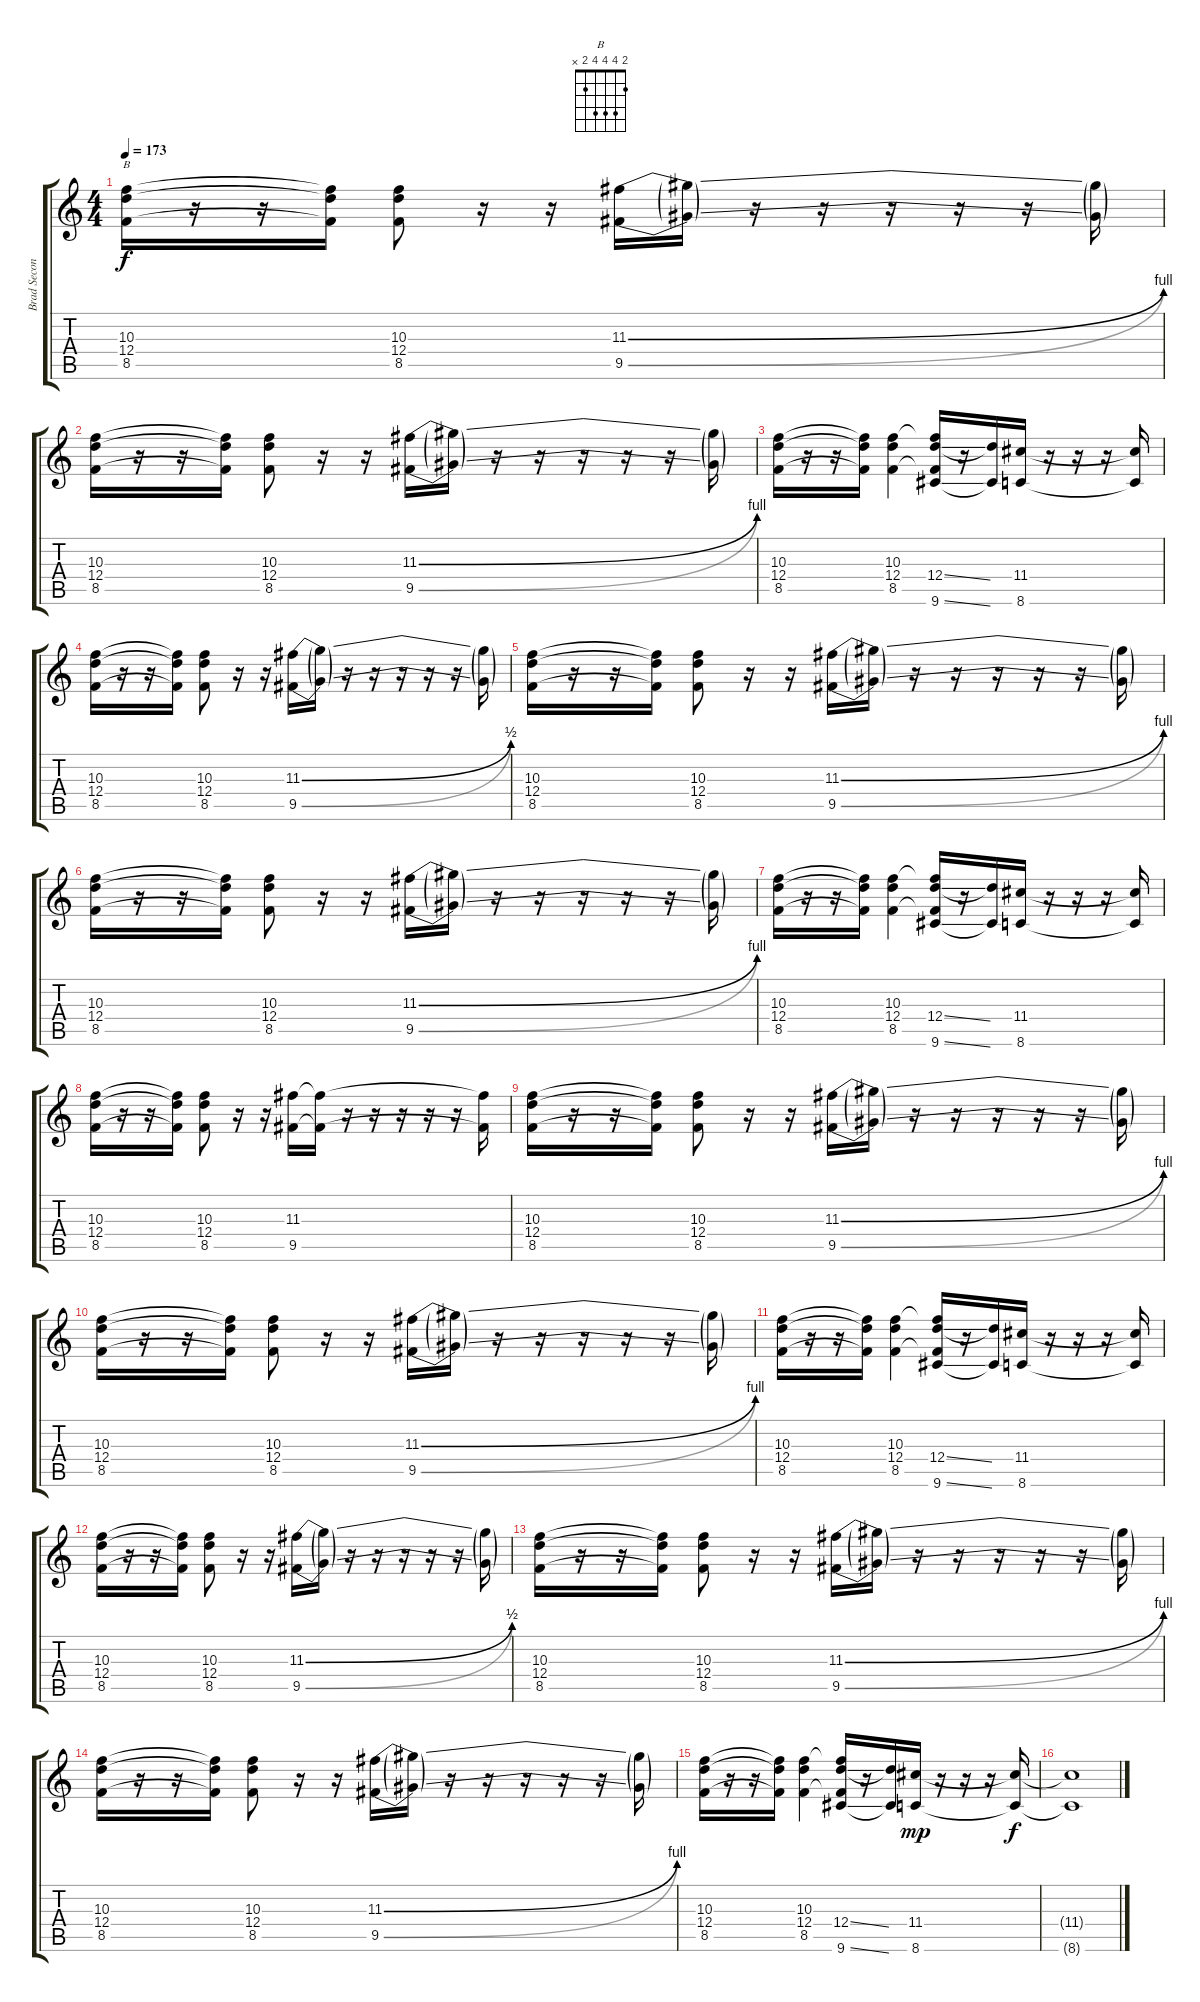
\track ("Brad Second Guitar" "Brad Secon") {instrument electricguitarjazz}
\staff {score tabs}
\tuning (E4 B3 G3 D3 A2 E2) {hide}
\chord ("B" 2 4 4 4 2 x)
\ts (4 4)
\tempo 173
\clef g2
\ks c
(10.3 12.4 8.5).16{ch "B" dy f instrument distortionguitar} r.16 r.16 (10.3{t} 12.4{t} 8.5{t}).16 (10.3 12.4 8.5).8 r.16 r.16 (11.3{be (bend 0 0 60 4)} 9.5{be (bend 0 0 60 4)}).16 (11.3{t} 9.5{t}).16 r.16 r.16 r.16 r.16 r.16 (11.3{t} 9.5{t}).16 |
(10.3 12.4 8.5).16{instrument distortionguitar} r.16 r.16 (10.3{t} 12.4{t} 8.5{t}).16 (10.3 12.4 8.5).8 r.16 r.16 (11.3{be (bend 0 0 60 4)} 9.5{be (bend 0 0 60 4)}).16 (11.3{t} 9.5{t}).16 r.16 r.16 r.16 r.16 r.16 (11.3{t} 9.5{t}).16 |
(10.3 12.4 8.5).16{instrument distortionguitar} r.16 r.16 (10.3{t} 12.4{t} 8.5{t}).16 (10.3 12.4 8.5).4 (10.3{t} 12.4{ss} 8.5{t} 9.6{ss}).16 r.16 (12.4{t} 9.6{t}).16 (11.4 8.6).16 r.16 r.16 r.16 (11.4{t} 8.6{t}).16 |
(10.3 12.4 8.5).16{instrument distortionguitar} r.16 r.16 (10.3{t} 12.4{t} 8.5{t}).16 (10.3 12.4 8.5).8 r.16 r.16 (11.3{be (bend 0 0 60 2)} 9.5{be (bend 0 0 60 2)}).16 (11.3{t} 9.5{t}).16 r.16 r.16 r.16 r.16 r.16 (11.3{t} 9.5{t}).16 |
(10.3 12.4 8.5).16{instrument distortionguitar} r.16 r.16 (10.3{t} 12.4{t} 8.5{t}).16 (10.3 12.4 8.5).8 r.16 r.16 (11.3{be (bend 0 0 60 4)} 9.5{be (bend 0 0 60 4)}).16 (11.3{t} 9.5{t}).16 r.16 r.16 r.16 r.16 r.16 (11.3{t} 9.5{t}).16 |
(10.3 12.4 8.5).16{instrument distortionguitar} r.16 r.16 (10.3{t} 12.4{t} 8.5{t}).16 (10.3 12.4 8.5).8 r.16 r.16 (11.3{be (bend 0 0 60 4)} 9.5{be (bend 0 0 60 4)}).16 (11.3{t} 9.5{t}).16 r.16 r.16 r.16 r.16 r.16 (11.3{t} 9.5{t}).16 |
(10.3 12.4 8.5).16{instrument distortionguitar} r.16 r.16 (10.3{t} 12.4{t} 8.5{t}).16 (10.3 12.4 8.5).4 (10.3{t} 12.4{ss} 8.5{t} 9.6{ss}).16 r.16 (12.4{t} 9.6{t}).16 (11.4 8.6).16 r.16 r.16 r.16 (11.4{t} 8.6{t}).16 |
(10.3 12.4 8.5).16{instrument distortionguitar} r.16 r.16 (10.3{t} 12.4{t} 8.5{t}).16 (10.3 12.4 8.5).8 r.16 r.16 (11.3 9.5).16 (11.3{t} 9.5{t}).16 r.16 r.16 r.16 r.16 r.16 (11.3{t} 9.5{t}).16 |
(10.3 12.4 8.5).16{instrument distortionguitar} r.16 r.16 (10.3{t} 12.4{t} 8.5{t}).16 (10.3 12.4 8.5).8 r.16 r.16 (11.3{be (bend 0 0 60 4)} 9.5{be (bend 0 0 60 4)}).16 (11.3{t} 9.5{t}).16 r.16 r.16 r.16 r.16 r.16 (11.3{t} 9.5{t}).16 |
(10.3 12.4 8.5).16{instrument distortionguitar} r.16 r.16 (10.3{t} 12.4{t} 8.5{t}).16 (10.3 12.4 8.5).8 r.16 r.16 (11.3{be (bend 0 0 60 4)} 9.5{be (bend 0 0 60 4)}).16 (11.3{t} 9.5{t}).16 r.16 r.16 r.16 r.16 r.16 (11.3{t} 9.5{t}).16 |
(10.3 12.4 8.5).16{instrument distortionguitar} r.16 r.16 (10.3{t} 12.4{t} 8.5{t}).16 (10.3 12.4 8.5).4 (10.3{t} 12.4{ss} 8.5{t} 9.6{ss}).16 r.16 (12.4{t} 9.6{t}).16 (11.4 8.6).16 r.16 r.16 r.16 (11.4{t} 8.6{t}).16 |
(10.3 12.4 8.5).16{instrument distortionguitar} r.16 r.16 (10.3{t} 12.4{t} 8.5{t}).16 (10.3 12.4 8.5).8 r.16 r.16 (11.3{be (bend 0 0 60 2)} 9.5{be (bend 0 0 60 2)}).16 (11.3{t} 9.5{t}).16 r.16 r.16 r.16 r.16 r.16 (11.3{t} 9.5{t}).16 |
(10.3 12.4 8.5).16{instrument distortionguitar} r.16 r.16 (10.3{t} 12.4{t} 8.5{t}).16 (10.3 12.4 8.5).8 r.16 r.16 (11.3{be (bend 0 0 60 4)} 9.5{be (bend 0 0 60 4)}).16 (11.3{t} 9.5{t}).16 r.16 r.16 r.16 r.16 r.16 (11.3{t} 9.5{t}).16 |
(10.3 12.4 8.5).16{instrument distortionguitar} r.16 r.16 (10.3{t} 12.4{t} 8.5{t}).16 (10.3 12.4 8.5).8 r.16 r.16 (11.3{be (bend 0 0 60 4)} 9.5{be (bend 0 0 60 4)}).16 (11.3{t} 9.5{t}).16 r.16 r.16 r.16 r.16 r.16 (11.3{t} 9.5{t}).16 |
(10.3 12.4 8.5).16{instrument distortionguitar} r.16 r.16 (10.3{t} 12.4{t} 8.5{t}).16 (10.3 12.4 8.5).4 (10.3{t} 12.4{ss} 8.5{t} 9.6{ss}).16 r.16 (12.4{t} 9.6{t}).16 (11.4 8.6).16{dy mp} r.16 r.16 r.16 (11.4{t} 8.6{t}).16{dy f} |
(11.4{t} 8.6{t}).1
